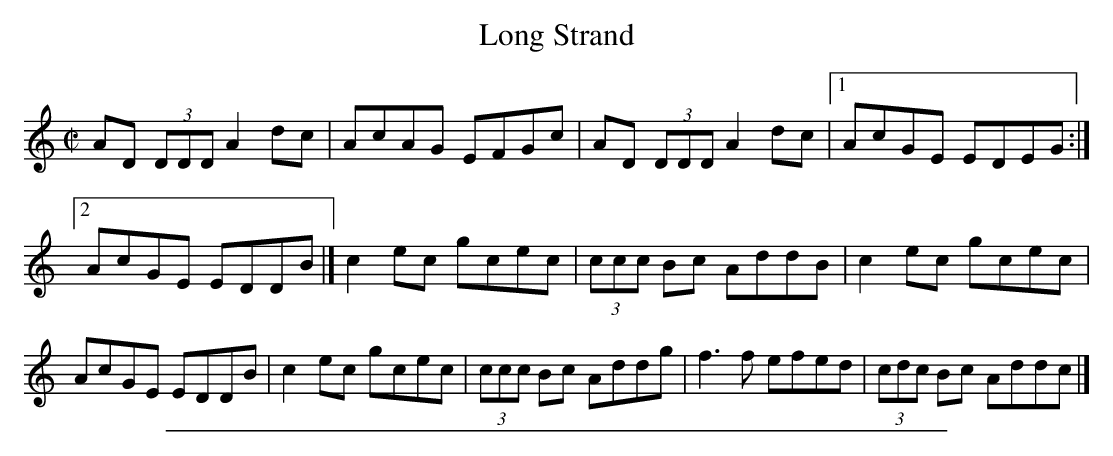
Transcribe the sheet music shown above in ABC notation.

X:1
T: Long Strand
M:C|
L:1/8
K:DDor
AD (3DDD A2dc|AcAG EFGc|AD (3DDD A2dc|1AcGE EDEG:|2AcGE EDDB|]\
c2ec gcec|(3ccc Bc AddB|c2ec gcec|AcGE EDDB|\
c2ec gcec|(3ccc Bc Addg|f3f efed|(3cdc Bc Addc|]
